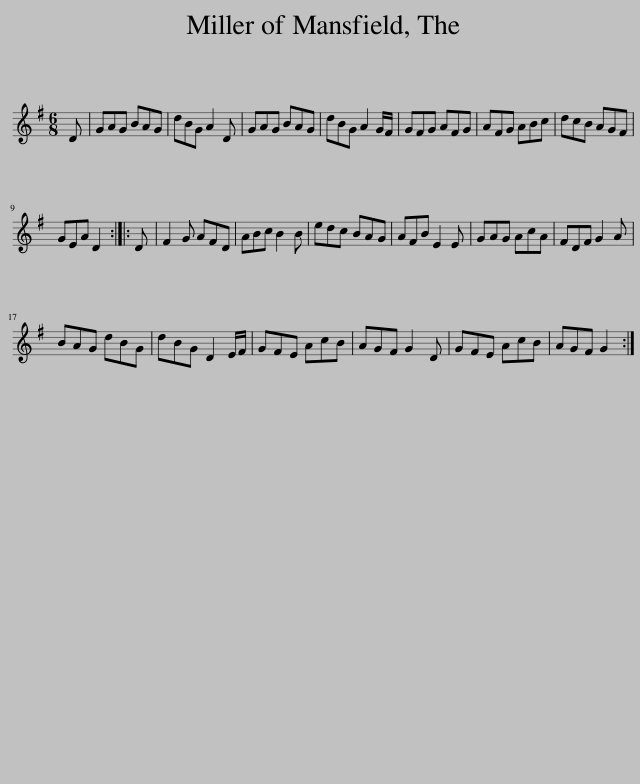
X:1
L:1/8
M:6/8
I:linebreak $
K:G
V:1 treble
V:1
 D | GAG BAG | dBG A2 D | GAG BAG | dBG A2 G/F/ | %5
 GFG AFG | AFG ABc | dcB AGF |$ GEA D2 :: D | %10
 F2 G AFD | ABc B2 B | edc BAG | AFB E2 E | GAG AcA | %15
 FDF G2 A |$ BAG dBG | dBG D2 E/F/ | GFE AcB | AGF G2 D | %20
 GFE AcB | AGF G2 :| %22
